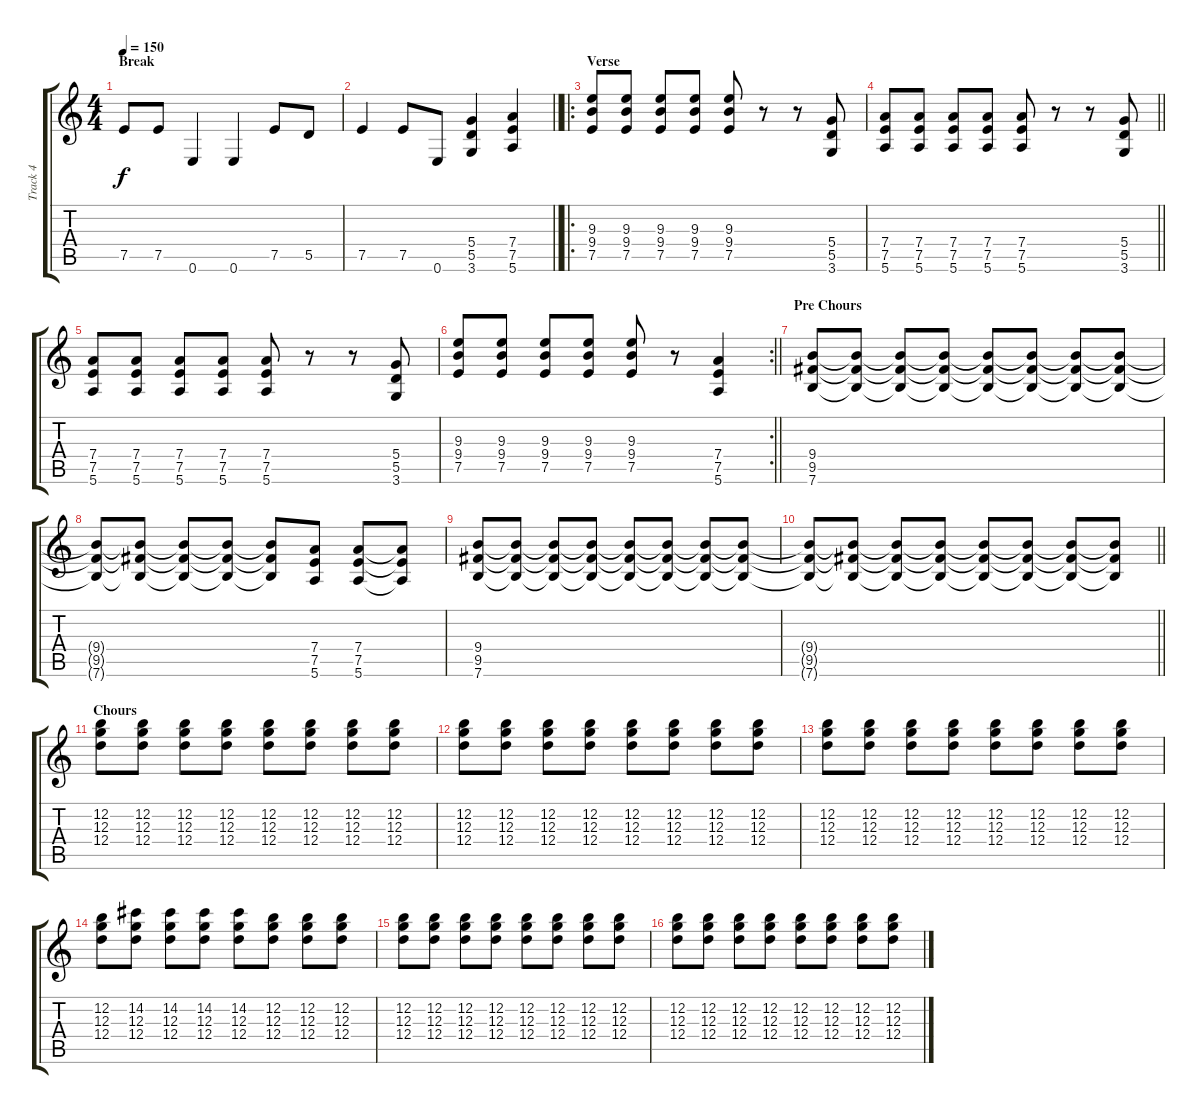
\track ("Track 4" "Track 4") {instrument overdrivenguitar}
\staff {score tabs}
\tuning (E4 B3 G3 D3 A2 E2) {hide}
\ts (4 4)
\section ("" "Break")
\tempo 150
\clef g2
\ks c
7.5.8{dy f} 7.5.8 0.6.4 0.6.4 7.5.8 5.5.8 |
\barLineRight lightlight
7.5.4 7.5.8 0.6.8 (5.4 5.5 3.6).4 (7.4 7.5 5.6).4 |
\ro
\section ("" "Verse")
(9.3 9.4 7.5).8 (9.3 9.4 7.5).8 (9.3 9.4 7.5).8 (9.3 9.4 7.5).8 (9.3 9.4 7.5).8 r.8 r.8 (5.4 5.5 3.6).8 |
\barLineRight lightlight
(7.4 7.5 5.6).8 (7.4 7.5 5.6).8 (7.4 7.5 5.6).8 (7.4 7.5 5.6).8 (7.4 7.5 5.6).8 r.8 r.8 (5.4 5.5 3.6).8 |
(7.4 7.5 5.6).8 (7.4 7.5 5.6).8 (7.4 7.5 5.6).8 (7.4 7.5 5.6).8 (7.4 7.5 5.6).8 r.8 r.8 (5.4 5.5 3.6).8 |
\rc 2
\barLineRight lightlight
(9.3 9.4 7.5).8 (9.3 9.4 7.5).8 (9.3 9.4 7.5).8 (9.3 9.4 7.5).8 (9.3 9.4 7.5).8 r.8 (7.4 7.5 5.6).4 |
\section ("" "Pre Chours")
(9.4 9.5 7.6).8 (9.4{t} 9.5{t} 7.6{t}).8 (9.4{t} 9.5{t} 7.6{t}).8 (9.4{t} 9.5{t} 7.6{t}).8 (9.4{t} 9.5{t} 7.6{t}).8 (9.4{t} 9.5{t} 7.6{t}).8 (9.4{t} 9.5{t} 7.6{t}).8 (9.4{t} 9.5{t} 7.6{t}).8 |
(9.4{t} 9.5{t} 7.6{t}).8 (9.4{t} 9.5{t} 7.6{t}).8 (9.4{t} 9.5{t} 7.6{t}).8 (9.4{t} 9.5{t} 7.6{t}).8 (9.4{t} 9.5{t} 7.6{t}).8 (7.4 7.5 5.6).8 (7.4 7.5 5.6).8 (7.4{t} 7.5{t} 5.6{t}).8 |
(9.4 9.5 7.6).8 (9.4{t} 9.5{t} 7.6{t}).8 (9.4{t} 9.5{t} 7.6{t}).8 (9.4{t} 9.5{t} 7.6{t}).8 (9.4{t} 9.5{t} 7.6{t}).8 (9.4{t} 9.5{t} 7.6{t}).8 (9.4{t} 9.5{t} 7.6{t}).8 (9.4{t} 9.5{t} 7.6{t}).8 |
\barLineRight lightlight
(9.4{t} 9.5{t} 7.6{t}).8 (9.4{t} 9.5{t} 7.6{t}).8 (9.4{t} 9.5{t} 7.6{t}).8 (9.4{t} 9.5{t} 7.6{t}).8 (9.4{t} 9.5{t} 7.6{t}).8 (9.4{t} 9.5{t} 7.6{t}).8 (9.4{t} 9.5{t} 7.6{t}).8 (9.4{t} 9.5{t} 7.6{t}).8 |
\section ("" "Chours")
(12.2 12.3 12.4).8 (12.2 12.3 12.4).8 (12.2 12.3 12.4).8 (12.2 12.3 12.4).8 (12.2 12.3 12.4).8 (12.2 12.3 12.4).8 (12.2 12.3 12.4).8 (12.2 12.3 12.4).8 |
(12.2 12.3 12.4).8 (12.2 12.3 12.4).8 (12.2 12.3 12.4).8 (12.2 12.3 12.4).8 (12.2 12.3 12.4).8 (12.2 12.3 12.4).8 (12.2 12.3 12.4).8 (12.2 12.3 12.4).8 |
(12.2 12.3 12.4).8 (12.2 12.3 12.4).8 (12.2 12.3 12.4).8 (12.2 12.3 12.4).8 (12.2 12.3 12.4).8 (12.2 12.3 12.4).8 (12.2 12.3 12.4).8 (12.2 12.3 12.4).8 |
(12.2 12.3 12.4).8 (14.2 12.3 12.4).8 (14.2 12.3 12.4).8 (14.2 12.3 12.4).8 (14.2 12.3 12.4).8 (12.2 12.3 12.4).8 (12.2 12.3 12.4).8 (12.2 12.3 12.4).8 |
(12.2 12.3 12.4).8 (12.2 12.3 12.4).8 (12.2 12.3 12.4).8 (12.2 12.3 12.4).8 (12.2 12.3 12.4).8 (12.2 12.3 12.4).8 (12.2 12.3 12.4).8 (12.2 12.3 12.4).8 |
(12.2 12.3 12.4).8 (12.2 12.3 12.4).8 (12.2 12.3 12.4).8 (12.2 12.3 12.4).8 (12.2 12.3 12.4).8 (12.2 12.3 12.4).8 (12.2 12.3 12.4).8 (12.2 12.3 12.4).8
